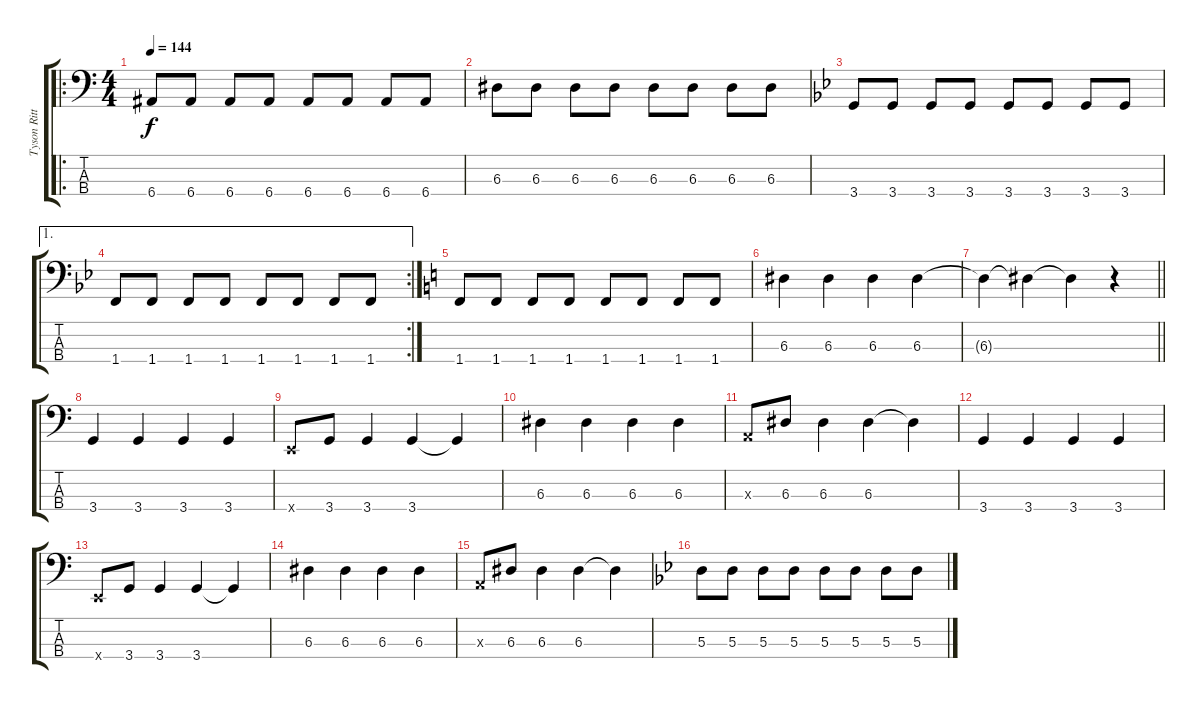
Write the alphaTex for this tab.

\track ("Tyson Ritter" "Tyson Ritt") {instrument electricbasspick}
\staff {score tabs}
\tuning (G2 D2 A1 E1) {hide}
\ro
\ts (4 4)
\tempo 144
\clef f4
\ks c
6.4.8{dy f} 6.4.8 6.4.8 6.4.8 6.4.8 6.4.8 6.4.8 6.4.8 |
6.3.8 6.3.8 6.3.8 6.3.8 6.3.8 6.3.8 6.3.8 6.3.8 |
\ks bb
3.4.8 3.4.8 3.4.8 3.4.8 3.4.8 3.4.8 3.4.8 3.4.8 |
\ae 1
\rc 2
1.4.8 1.4.8 1.4.8 1.4.8 1.4.8 1.4.8 1.4.8 1.4.8 |
\ks c
1.4.8 1.4.8 1.4.8 1.4.8 1.4.8 1.4.8 1.4.8 1.4.8 |
6.3.4 6.3.4 6.3.4 6.3.4 |
\barLineRight lightlight
6.3{t}.4 6.3{t}.4 6.3{t}.4 r.4 |
3.4.4 3.4.4 3.4.4 3.4.4 |
0.4{x}.8 3.4.8 3.4.4 3.4.4 3.4{t}.4 |
6.3.4 6.3.4 6.3.4 6.3.4 |
0.3{x}.8 6.3.8 6.3.4 6.3.4 6.3{t}.4 |
3.4.4 3.4.4 3.4.4 3.4.4 |
0.4{x}.8 3.4.8 3.4.4 3.4.4 3.4{t}.4 |
6.3.4 6.3.4 6.3.4 6.3.4 |
0.3{x}.8 6.3.8 6.3.4 6.3.4 6.3{t}.4 |
\ks bb
5.3.8 5.3.8 5.3.8 5.3.8 5.3.8 5.3.8 5.3.8 5.3.8
